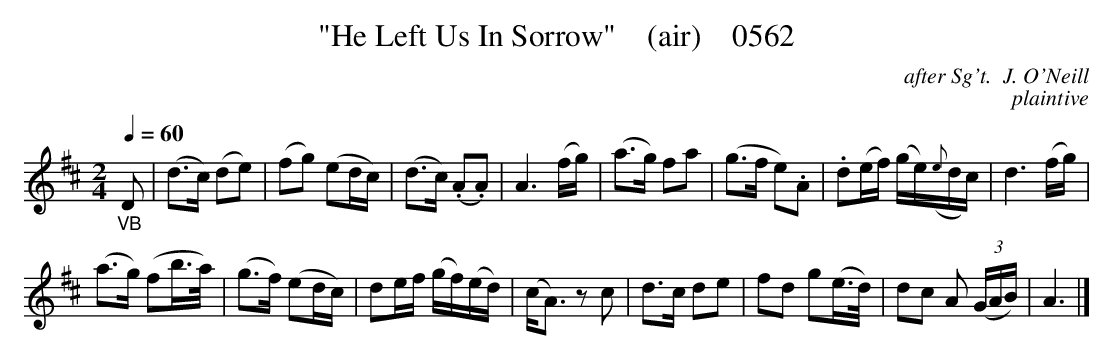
X:1
T:"He Left Us In Sorrow"    (air)    0562
C:after Sg't.  J. O'Neill
C:plaintive
Q:1/4=60
BRENNAN June 2003 (HTTP://WWW.SOSYOURMOM.COM)
M:2/4
L:1/16
K:D
"_VB"D2|(d3c) (d2e2)|(f2g2) (e2dc)|(d3c) (.A2.A2)|A6(fg)|(a3g) f2a2|(g3f e2).A2|.d2(ef) (ge)({e}dc)|d6(fg)|
(a3g) (f2b3/2a/2)|(g3f) (e2dc)|d2ef (gf)(ed)|(cA3) z2c2|d3c d2e2|f2d2 g2(e3/2d/2)|d2c2 A2  (3(GAB)| A6|]
